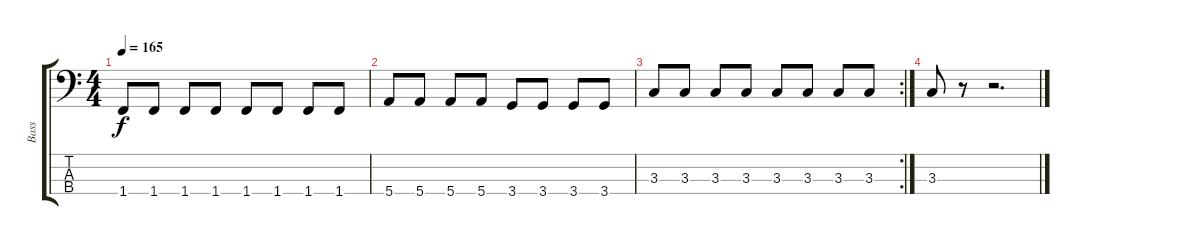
\track ("Bass" "Bass") {instrument electricbassfinger}
\staff {score tabs}
\tuning (G2 D2 A1 E1) {hide}
\ts (4 4)
\tempo 165
\clef f4
\ks c
1.4.8{dy f} 1.4.8 1.4.8 1.4.8 1.4.8 1.4.8 1.4.8 1.4.8 |
5.4.8 5.4.8 5.4.8 5.4.8 3.4.8 3.4.8 3.4.8 3.4.8 |
\rc 2
3.3.8 3.3.8 3.3.8 3.3.8 3.3.8 3.3.8 3.3.8 3.3.8 |
3.3.8 r.8 r.2{d}
